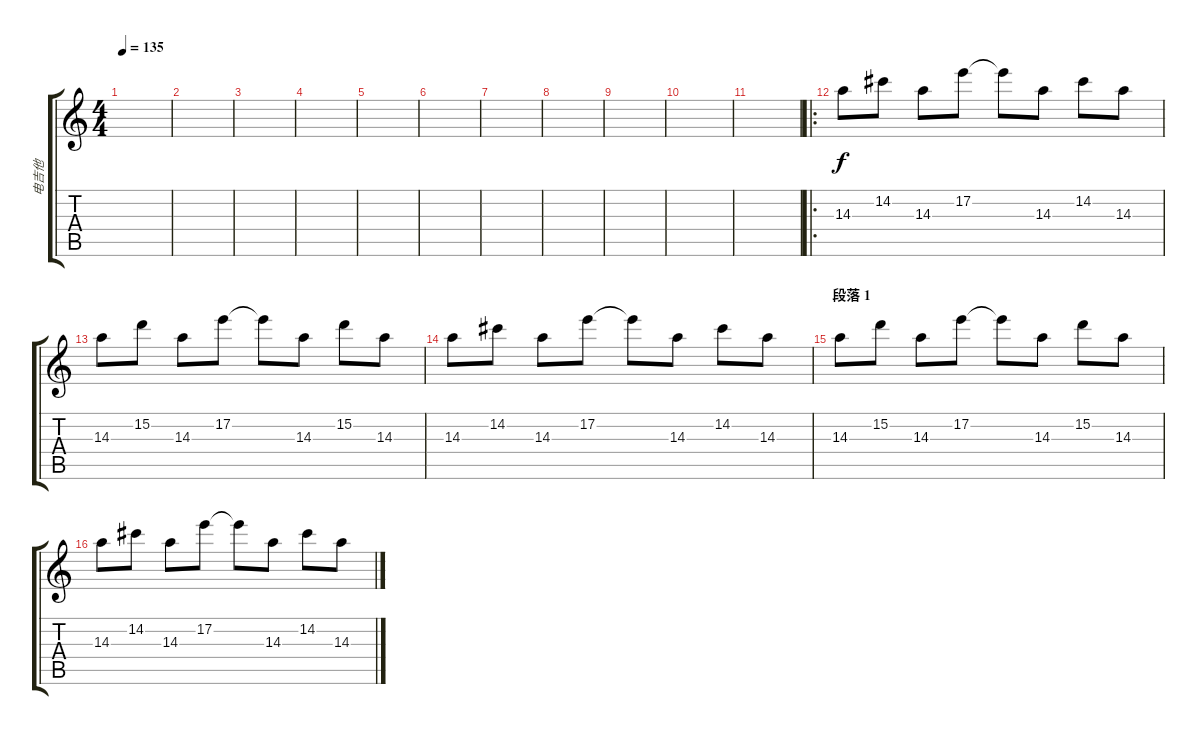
\track ("电吉他" "电吉他") {instrument overdrivenguitar}
\staff {score tabs}
\tuning (E4 B3 G3 D3 A2 E2) {hide}
\ts (4 4)
\tempo 135
\clef g2
\ks c
|
|
|
|
|
|
|
|
|
|
|
\ro
14.3.8 14.2.8 14.3.8 17.2.8 17.2{t}.8 14.3.8 14.2.8 14.3.8 |
14.3.8 15.2.8 14.3.8 17.2.8 17.2{t}.8 14.3.8 15.2.8 14.3.8 |
14.3.8 14.2.8 14.3.8 17.2.8 17.2{t}.8 14.3.8 14.2.8 14.3.8 |
\section ("" "段落 1")
14.3.8 15.2.8 14.3.8 17.2.8 17.2{t}.8 14.3.8 15.2.8 14.3.8 |
14.3.8 14.2.8 14.3.8 17.2.8 17.2{t}.8 14.3.8 14.2.8 14.3.8
